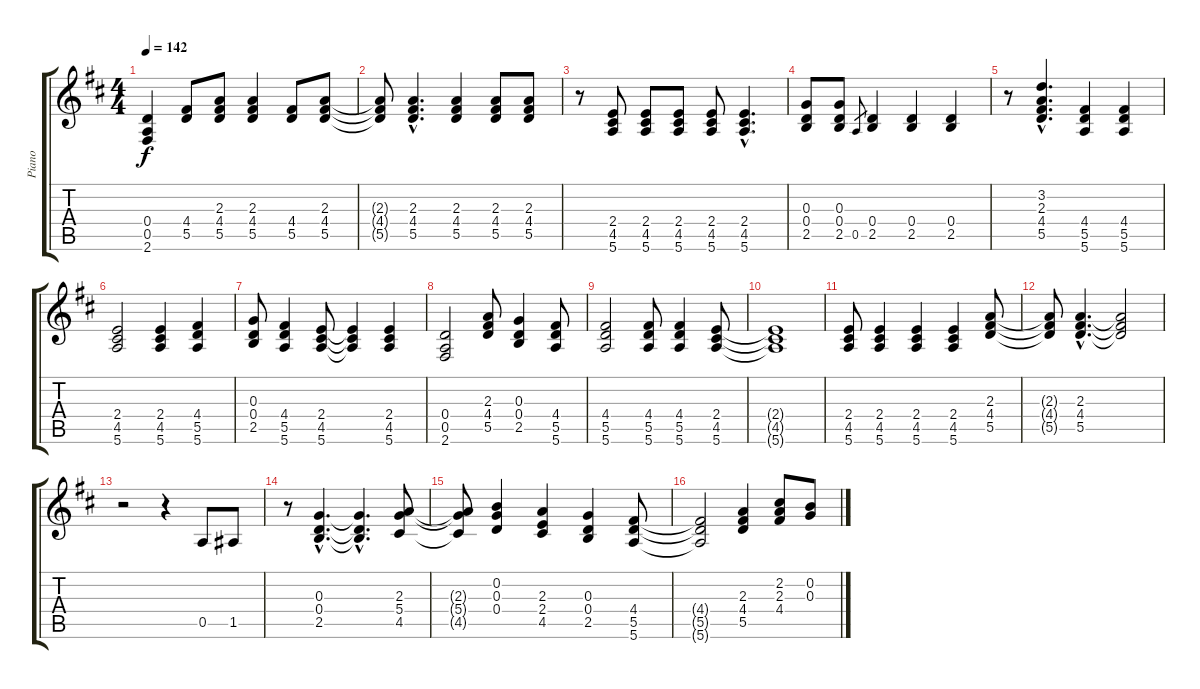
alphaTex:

\track ("Piano" "Piano") {instrument acousticgrandpiano}
\staff {score tabs}
\tuning (E5 B4 G4 D4 A3 E3) {hide}
\ts (4 4)
\tempo 142
\clef g2
\ks d
(0.4{t} 0.5{t} 2.6{t}).4{dy f} (4.4 5.5).8 (2.3 4.4 5.5).8 (2.3 4.4 5.5).4 (4.4 5.5).8 (2.3 4.4 5.5).8 |
(2.3{t} 4.4{t} 5.5{t}).8 (2.3{hac} 4.4{hac} 5.5{hac}).4{d} (2.3 4.4 5.5).4 (2.3 4.4 5.5).8 (2.3 4.4 5.5).8 |
r.8 (2.4 4.5 5.6).8 (2.4 4.5 5.6).8 (2.4 4.5 5.6).8 (2.4 4.5 5.6).8 (2.4{hac} 4.5{hac} 5.6{hac}).4{d} |
(0.3 0.4 2.5).8 (0.3 0.4 2.5).8 0.5.8{gr} (0.4 2.5).4 (0.4 2.5).4 (0.4 2.5).4 |
r.8 (3.2{hac} 2.3{hac} 4.4{hac} 5.5{hac}).4{d} (4.4 5.5 5.6).4 (4.4 5.5 5.6).4 |
(2.4 4.5 5.6).2 (2.4 4.5 5.6).4 (4.4 5.5 5.6).4 |
(0.3 0.4 2.5).8 (4.4 5.5 5.6).4 (2.4 4.5 5.6).8 (2.4{t} 4.5{t} 5.6{t}).4 (2.4 4.5 5.6).4 |
(0.4 0.5 2.6).2 (2.3 4.4 5.5).8 (0.3 0.4 2.5).4 (4.4 5.5 5.6).8 |
(4.4 5.5 5.6).2 (4.4 5.5 5.6).8 (4.4 5.5 5.6).4 (2.4 4.5 5.6).8 |
(2.4{t} 4.5{t} 5.6{t}).1 |
(2.4 4.5 5.6).8 (2.4 4.5 5.6).4 (2.4 4.5 5.6).4 (2.4 4.5 5.6).4 (2.3 4.4 5.5).8 |
(2.3{t} 4.4{t} 5.5{t}).8 (2.3{hac} 4.4{hac} 5.5{hac}).4{d} (2.3{t} 4.4{t} 5.5{t}).2 |
r.2 r.4 0.5.8 1.5.8 |
r.8 (0.3{hac} 0.4{hac} 2.5{hac}).4{d} (0.3{hac t} 0.4{hac t} 2.5{hac t}).4{d} (2.3 5.4 4.5).8 |
(2.3{t} 5.4{t} 4.5{t}).8 (0.2 0.3 0.4).4 (2.3 2.4 4.5).4 (0.3 0.4 2.5).4 (4.4 5.5 5.6).8 |
(4.4{t} 5.5{t} 5.6{t}).2 (2.3 4.4 5.5).4 (2.2 2.3 4.4).8 (0.2 0.3).8
